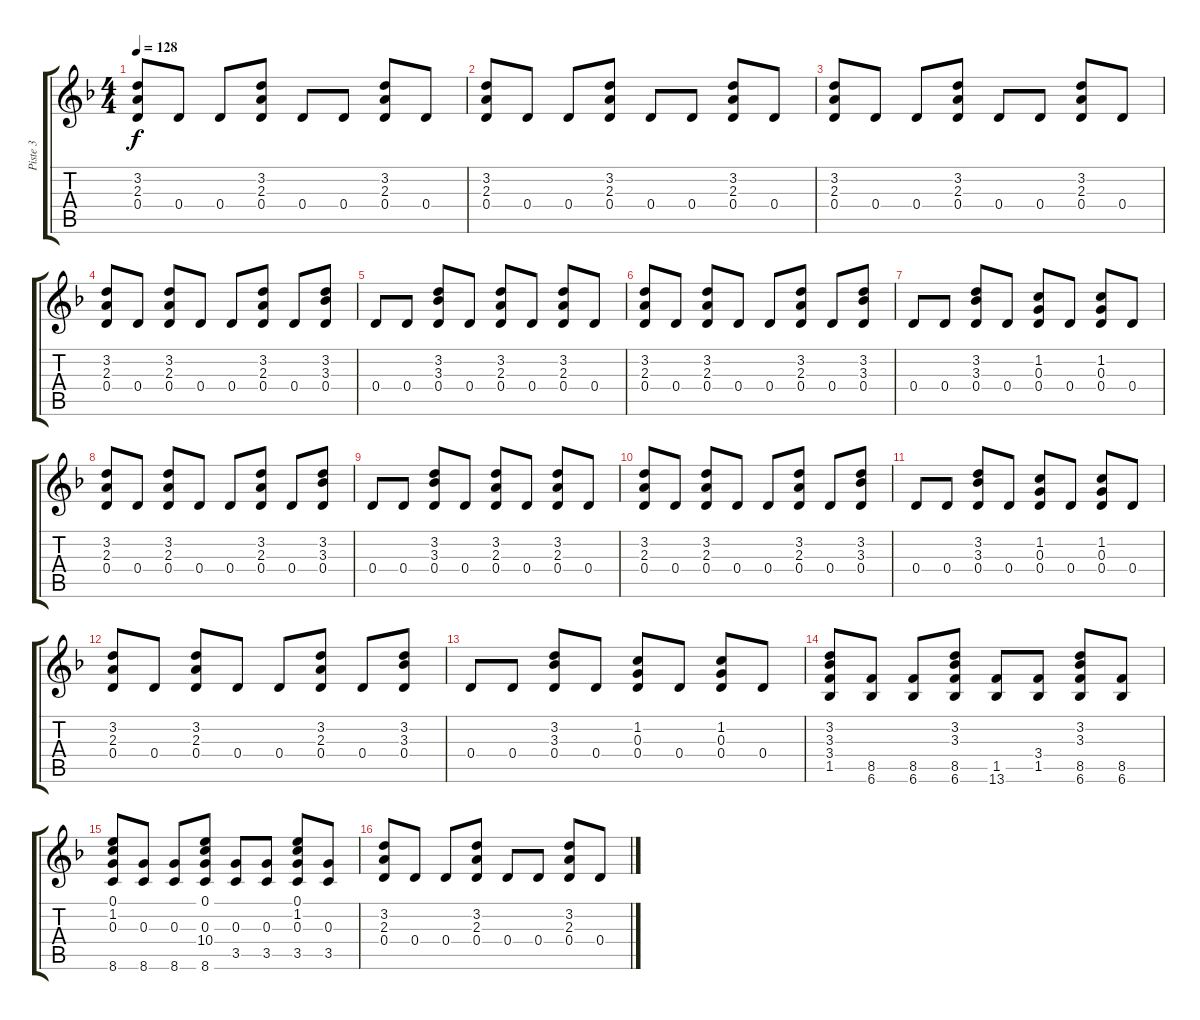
\track ("Piste 3" "Piste 3") {instrument acousticguitarnylon}
\staff {score tabs}
\tuning (E4 B3 G3 D3 A2 E2) {hide}
\ts (4 4)
\tempo 128
\clef g2
\ks f
(3.2 2.3 0.4).8{dy f} 0.4.8 0.4.8 (3.2 2.3 0.4).8 0.4.8 0.4.8 (3.2 2.3 0.4).8 0.4.8 |
(3.2 2.3 0.4).8 0.4.8 0.4.8 (3.2 2.3 0.4).8 0.4.8 0.4.8 (3.2 2.3 0.4).8 0.4.8 |
(3.2 2.3 0.4).8 0.4.8 0.4.8 (3.2 2.3 0.4).8 0.4.8 0.4.8 (3.2 2.3 0.4).8 0.4.8 |
(3.2 2.3 0.4).8 0.4.8 (3.2 2.3 0.4).8 0.4.8 0.4.8 (3.2 2.3 0.4).8 0.4.8 (3.2 3.3 0.4).8 |
0.4.8 0.4.8 (3.2 3.3 0.4).8 0.4.8 (3.2 2.3 0.4).8 0.4.8 (3.2 2.3 0.4).8 0.4.8 |
(3.2 2.3 0.4).8 0.4.8 (3.2 2.3 0.4).8 0.4.8 0.4.8 (3.2 2.3 0.4).8 0.4.8 (3.2 3.3 0.4).8 |
0.4.8 0.4.8 (3.2 3.3 0.4).8 0.4.8 (1.2 0.3 0.4).8 0.4.8 (1.2 0.3 0.4).8 0.4.8 |
(3.2 2.3 0.4).8 0.4.8 (3.2 2.3 0.4).8 0.4.8 0.4.8 (3.2 2.3 0.4).8 0.4.8 (3.2 3.3 0.4).8 |
0.4.8 0.4.8 (3.2 3.3 0.4).8 0.4.8 (3.2 2.3 0.4).8 0.4.8 (3.2 2.3 0.4).8 0.4.8 |
(3.2 2.3 0.4).8 0.4.8 (3.2 2.3 0.4).8 0.4.8 0.4.8 (3.2 2.3 0.4).8 0.4.8 (3.2 3.3 0.4).8 |
0.4.8 0.4.8 (3.2 3.3 0.4).8 0.4.8 (1.2 0.3 0.4).8 0.4.8 (1.2 0.3 0.4).8 0.4.8 |
(3.2 2.3 0.4).8 0.4.8 (3.2 2.3 0.4).8 0.4.8 0.4.8 (3.2 2.3 0.4).8 0.4.8 (3.2 3.3 0.4).8 |
0.4.8 0.4.8 (3.2 3.3 0.4).8 0.4.8 (1.2 0.3 0.4).8 0.4.8 (1.2 0.3 0.4).8 0.4.8 |
(3.2 3.3 3.4 1.5).8 (8.5 6.6).8 (8.5 6.6).8 (3.2 3.3 8.5 6.6).8 (1.5 13.6).8 (3.4 1.5).8 (3.2 3.3 8.5 6.6).8 (8.5 6.6).8 |
(0.1 1.2 0.3 8.6).8 (0.3 8.6).8 (0.3 8.6).8 (0.1 0.3 10.4 8.6).8 (0.3 3.5).8 (0.3 3.5).8 (0.1 1.2 0.3 3.5).8 (0.3 3.5).8 |
(3.2 2.3 0.4).8 0.4.8 0.4.8 (3.2 2.3 0.4).8 0.4.8 0.4.8 (3.2 2.3 0.4).8 0.4.8
